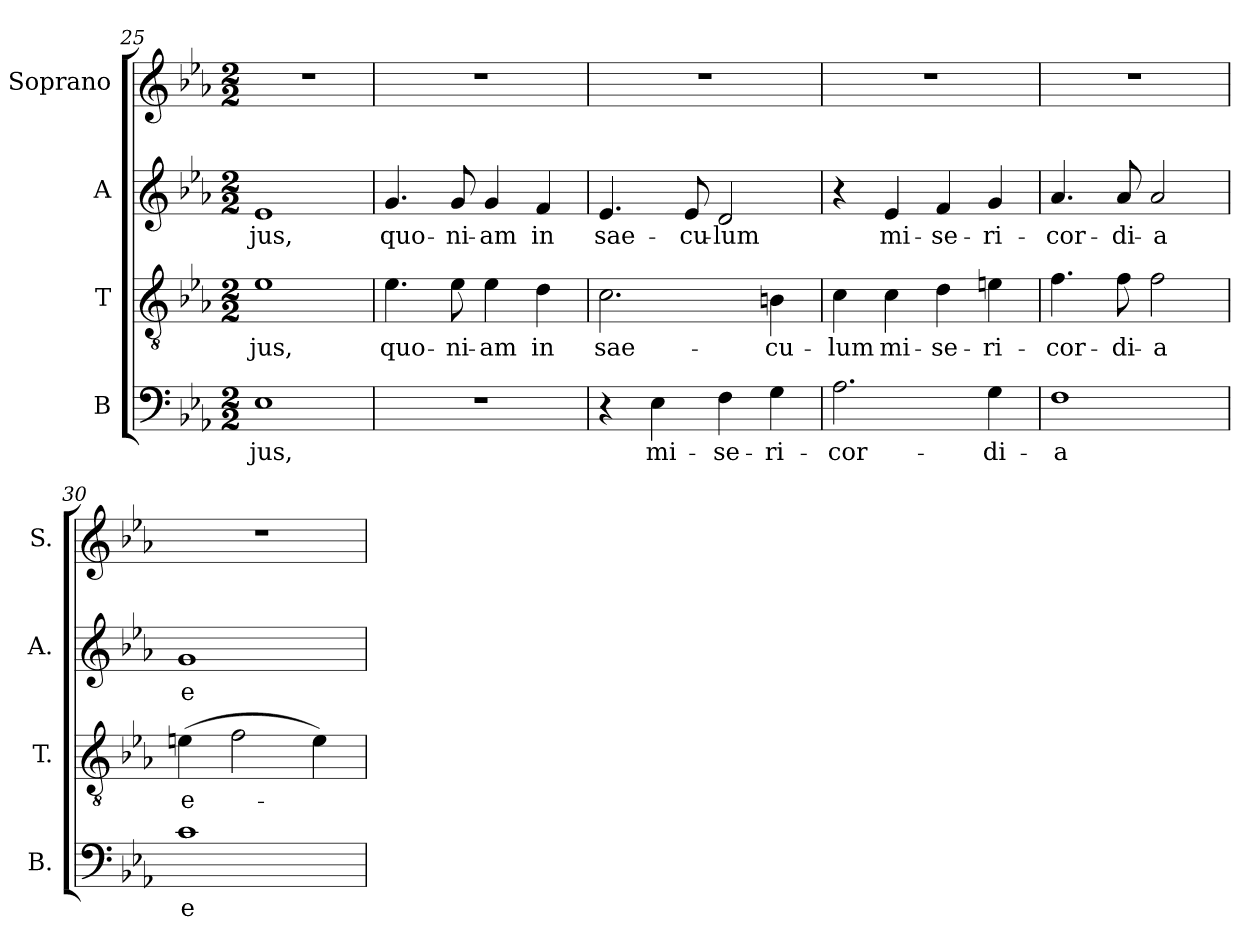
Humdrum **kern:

**kern	**text	**kern	**text	**kern	**text	**kern
*part4	*part4	*part3	*part3	*part2	*part2	*part1
*staff4	*staff4	*staff3	*staff3	*staff2	*staff2	*staff1
*I"B	*	*I"T	*	*I"A	*	*I"Soprano
*I'B.	*	*I'T.	*	*I'A.	*	*I'S.
*clefF4	*	*clefGv2	*	*clefG2	*	*clefG2
*	*	*ITrd7c12	*	*	*	*
*k[b-e-a-]	*	*k[b-e-a-]	*	*k[b-e-a-]	*	*k[b-e-a-]
*E-:	*	*E-:	*	*E-:	*	*E-:
*M2/2	*	*M2/2	*	*M2/2	*	*M2/2
=25	=25	=25	=25	=25	=25	=25
!	!LO:LY:b:color=#000000	!	!	!	!	!
!	!	!	!LO:LY:b:color=#000000	!	!	!
!	!	!	!	!	!LO:LY:b:color=#000000	!
1E-i	-jus,	1E-i	-jus,	1e-i	-jus,	1r
!!LO:PB:g=z
=26	=26	=26	=26	=26	=26	=26
!	!	!	!LO:LY:b:color=#000000	!	!	!
!	!	!	!	!	!LO:LY:b:color=#000000	!
1r	.	4.E-i\	quo-	4.gi/	quo-	1r
!	!	!	!LO:LY:b:color=#000000	!	!	!
!	!	!	!	!	!LO:LY:b:color=#000000	!
.	.	8E-i\	-ni-	8gi/	-ni-	.
!	!	!	!LO:LY:b:color=#000000	!	!	!
!	!	!	!	!	!LO:LY:b:color=#000000	!
.	.	4E-i\	-am	4gi/	-am	.
!	!	!	!LO:LY:b:color=#000000	!	!	!
!	!	!	!	!	!LO:LY:b:color=#000000	!
.	.	4Di\	in	4fi/	in	.
=27	=27	=27	=27	=27	=27	=27
!	!	!	!LO:LY:b:color=#000000	!	!	!
!	!	!	!	!	!LO:LY:b:color=#000000	!
4r	.	2.Ci\	sae-	4.e-i/	sae-	1r
!	!LO:LY:b:color=#000000	!	!	!	!	!
4E-i\	mi-	.	.	.	.	.
!	!	!	!	!	!LO:LY:b:color=#000000	!
.	.	.	.	8e-i/	-cu-	.
!	!LO:LY:b:color=#000000	!	!	!	!	!
!	!	!	!	!	!LO:LY:b:color=#000000	!
4Fi\	-se-	.	.	2di/	-lum	.
!	!LO:LY:b:color=#000000	!	!	!	!	!
!	!	!	!LO:LY:b:color=#000000	!	!	!
4Gi\	-ri-	4BBni\	-cu-	.	.	.
=28	=28	=28	=28	=28	=28	=28
!	!LO:LY:b:color=#000000	!	!	!	!	!
!	!	!	!LO:LY:b:color=#000000	!	!	!
2.A-i\	-cor-	4Ci\	-lum	4r	.	1r
!	!	!	!LO:LY:b:color=#000000	!	!	!
!	!	!	!	!	!LO:LY:b:color=#000000	!
.	.	4Ci\	mi-	4e-i/	mi-	.
!	!	!	!LO:LY:b:color=#000000	!	!	!
!	!	!	!	!	!LO:LY:b:color=#000000	!
.	.	4Di\	-se-	4fi/	-se-	.
!	!LO:LY:b:color=#000000	!	!	!	!	!
!	!	!	!LO:LY:b:color=#000000	!	!	!
!	!	!	!	!	!LO:LY:b:color=#000000	!
4Gi\	-di-	4Eni\	-ri-	4gi/	-ri-	.
=29	=29	=29	=29	=29	=29	=29
!	!LO:LY:b:color=#000000	!	!	!	!	!
!	!	!	!LO:LY:b:color=#000000	!	!	!
!	!	!	!	!	!LO:LY:b:color=#000000	!
1Fi	-a	4.Fi\	-cor-	4.a-i/	-cor-	1r
!	!	!	!LO:LY:b:color=#000000	!	!	!
!	!	!	!	!	!LO:LY:b:color=#000000	!
.	.	8Fi\	-di-	8a-i/	-di-	.
!	!	!	!LO:LY:b:color=#000000	!	!	!
!	!	!	!	!	!LO:LY:b:color=#000000	!
.	.	2Fi\	-a	2a-i/	-a	.
=30	=30	=30	=30	=30	=30	=30
!	!LO:LY:b:color=#000000	!	!	!	!	!
!	!	!	!LO:LY:b:color=#000000	!	!	!
!	!	!	!	!	!LO:LY:b:color=#000000	!
1ci	e-	(4Eni\	e-	1gi	e-	1r
.	.	2Fi\	.	.	.	.
.	.	4Ei\)	.	.	.	.
=	=	=	=	=	=	=
*-	*-	*-	*-	*-	*-	*-
